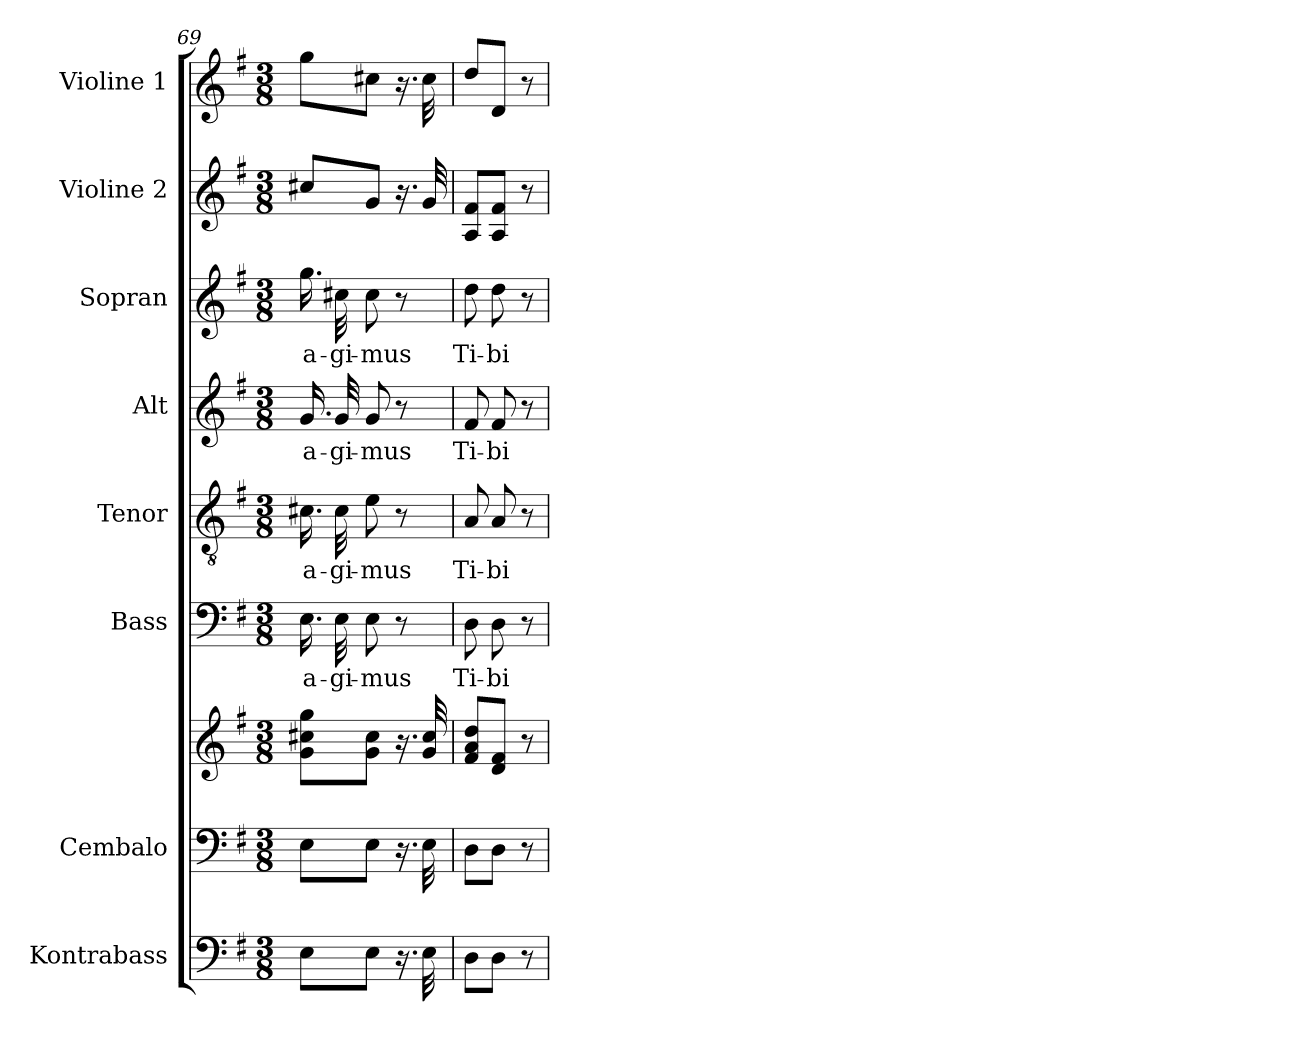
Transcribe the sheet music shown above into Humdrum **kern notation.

**kern	**kern	**kern	**kern	**text	**kern	**text	**kern	**text	**kern	**text	**kern	**kern
*part8	*part7	*part7	*part6	*part6	*part5	*part5	*part4	*part4	*part3	*part3	*part2	*part1
*staff9	*staff8	*staff7	*staff6	*staff6	*staff5	*staff5	*staff4	*staff4	*staff3	*staff3	*staff2	*staff1
*I"Kontrabass	*I"Cembalo	*	*I"Bass	*	*I"Tenor	*	*I"Alt	*	*I"Sopran	*	*I"Violine 2	*I"Violine 1
*I'Kb.	*I'Cemb.	*	*I'B.	*	*I'T.	*	*I'A.	*	*I'S.	*	*I'Vl. 2	*I'Vl. 1
*clefF4	*clefF4	*clefG2	*clefF4	*	*clefGv2	*	*clefG2	*	*clefG2	*	*clefG2	*clefG2
*ITrd7c12	*	*	*	*	*	*	*	*	*	*	*	*
*k[f#]	*k[f#]	*k[f#]	*k[f#]	*	*k[f#]	*	*k[f#]	*	*k[f#]	*	*k[f#]	*k[f#]
*G:	*G:	*G:	*G:	*	*G:	*	*G:	*	*G:	*	*G:	*G:
*M3/8	*M3/8	*M3/8	*M3/8	*	*M3/8	*	*M3/8	*	*M3/8	*	*M3/8	*M3/8
=69	=69	=69	=69	=69	=69	=69	=69	=69	=69	=69	=69	=69
!	!	!	!	!LO:LY:b	!	!LO:LY:b	!	!LO:LY:b	!	!LO:LY:b	!	!
8EE\L	8E\L	8g\ 8cc#X\ 8gg\L	16.E\	a-	16.c#X\	a-	16.g/	a-	16.gg\	a-	8cc#X/L	8gg\L
!	!	!	!	!LO:LY:b	!	!LO:LY:b	!	!LO:LY:b	!	!LO:LY:b	!	!
.	.	.	32E\	-gi-	32c#\	-gi-	32g/	-gi-	32cc#X\	-gi-	.	.
!	!	!	!	!LO:LY:b	!	!LO:LY:b	!	!LO:LY:b	!	!LO:LY:b	!	!
8EE\J	8E\J	8g\ 8cc#\J	8E\	-mus	8e\	-mus	8g/	-mus	8cc#\	-mus	8g/J	8cc#X\J
16.r	16.r	16.r	8r	.	8r	.	8r	.	8r	.	16.r	16.r
32EE\	32E\	32g/ 32cc#/	.	.	.	.	.	.	.	.	32g/	32cc#\
=70	=70	=70	=70	=70	=70	=70	=70	=70	=70	=70	=70	=70
!	!	!	!	!LO:LY:b	!	!LO:LY:b	!	!LO:LY:b	!	!LO:LY:b	!	!
8DD\L	8D\L	8f#/ 8a/ 8dd/L	8D\	Ti-	8A/	Ti-	8f#/	Ti-	8dd\	Ti-	8A/ 8f#/L	8dd/L
!	!	!	!	!LO:LY:b	!	!LO:LY:b	!	!LO:LY:b	!	!LO:LY:b	!	!
8DD\J	8D\J	8d/ 8f#/J	8D\	-bi	8A/	-bi	8f#/	-bi	8dd\	-bi	8A/ 8f#/J	8d/J
8r	8r	8r	8r	.	8r	.	8r	.	8r	.	8r	8r
=	=	=	=	=	=	=	=	=	=	=	=	=
*-	*-	*-	*-	*-	*-	*-	*-	*-	*-	*-	*-	*-
